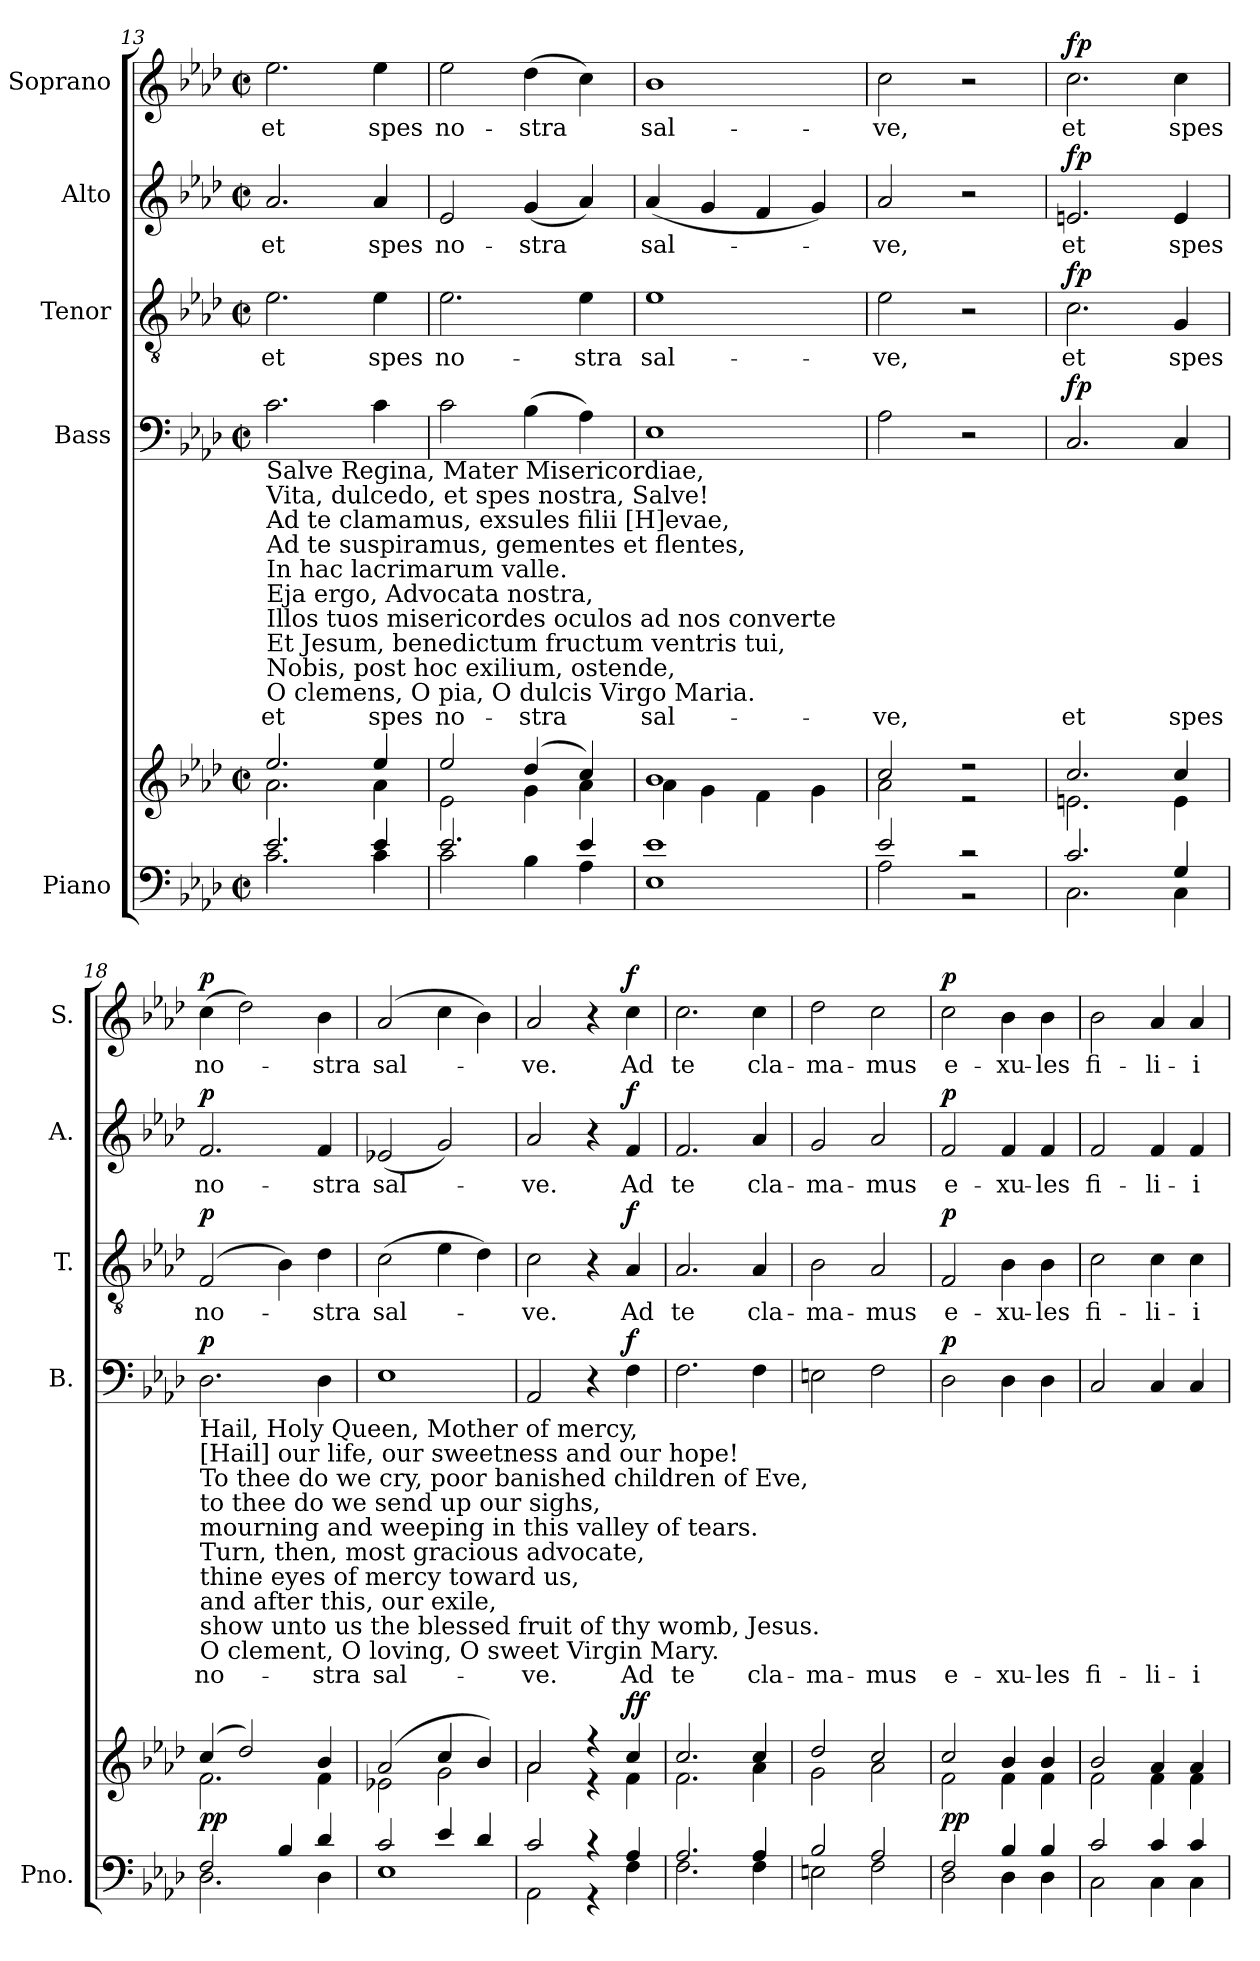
**kern	**kern	**dynam	**kern	**text	**dynam	**kern	**text	**dynam	**kern	**text	**dynam	**kern	**text	**dynam
*part5	*part5	*part5	*part4	*part4	*part4	*part3	*part3	*part3	*part2	*part2	*part2	*part1	*part1	*part1
*staff6	*staff5	*staff5/6	*staff4	*staff4	*staff4	*staff3	*staff3	*staff3	*staff2	*staff2	*staff2	*staff1	*staff1	*staff1
*I"Piano	*	*	*I"Bass	*	*	*I"Tenor	*	*	*I"Alto	*	*	*I"Soprano	*	*
*I'Pno.	*	*	*I'B.	*	*	*I'T.	*	*	*I'A.	*	*	*I'S.	*	*
*clefF4	*clefG2	*	*clefF4	*	*	*clefGv2	*	*	*clefG2	*	*	*clefG2	*	*
*k[b-e-a-d-]	*k[b-e-a-d-]	*	*k[b-e-a-d-]	*	*	*k[b-e-a-d-]	*	*	*k[b-e-a-d-]	*	*	*k[b-e-a-d-]	*	*
*A-:	*A-:	*	*A-:	*	*	*A-:	*	*	*A-:	*	*	*A-:	*	*
*M2/2	*M2/2	*	*M2/2	*	*	*M2/2	*	*	*M2/2	*	*	*M2/2	*	*
*met(c|)	*met(c|)	*	*met(c|)	*	*	*met(c|)	*	*	*met(c|)	*	*	*met(c|)	*	*
=13	=13	=13	=13	=13	=13	=13	=13	=13	=13	=13	=13	=13	=13	=13
*^	*^	*	*	*	*	*	*	*	*	*	*	*	*	*
!	!	!	!	!	!LO:TX:b:t=Salve Regina, Mater Misericordiae,	!	!	!	!	!	!	!	!	!	!	!
!	!	!	!	!	!LO:TX:b:t=Vita, dulcedo, et spes nostra, Salve!	!	!	!	!	!	!	!	!	!	!	!
!	!	!	!	!	!LO:TX:b:t=Ad te clamamus, exsules filii [H]evae,	!	!	!	!	!	!	!	!	!	!	!
!	!	!	!	!	!LO:TX:b:t=Ad te suspiramus, gementes et flentes,	!	!	!	!	!	!	!	!	!	!	!
!	!	!	!	!	!LO:TX:b:t=In hac lacrimarum valle.	!	!	!	!	!	!	!	!	!	!	!
!	!	!	!	!	!LO:TX:b:t=Eja ergo, Advocata nostra,	!	!	!	!	!	!	!	!	!	!	!
!	!	!	!	!	!LO:TX:b:t=Illos tuos misericordes oculos ad nos converte	!	!	!	!	!	!	!	!	!	!	!
!	!	!	!	!	!LO:TX:b:t=Et Jesum, benedictum fructum ventris tui,	!	!	!	!	!	!	!	!	!	!	!
!	!	!	!	!	!LO:TX:b:t=Nobis, post hoc exilium, ostende,	!	!	!	!	!	!	!	!	!	!	!
!	!	!	!	!	!LO:TX:b:t=O clemens, O pia, O dulcis Virgo Maria.	!	!	!	!	!	!	!	!	!	!	!
!	!	!	!	!	!	!LO:LY:b	!	!	!LO:LY:b	!	!	!LO:LY:b	!	!	!LO:LY:b	!
2.e-/	2.c\	2.ee-/	2.a-\	.	2.c\	et	.	2.e-\	et	.	2.a-/	et	.	2.ee-\	et	.
!	!	!	!	!	!	!LO:LY:b	!	!	!LO:LY:b	!	!	!LO:LY:b	!	!	!LO:LY:b	!
4e-/	4c\	4ee-/	4a-\	.	4c\	spes	.	4e-\	spes	.	4a-/	spes	.	4ee-\	spes	.
=14	=14	=14	=14	=14	=14	=14	=14	=14	=14	=14	=14	=14	=14	=14	=14	=14
!	!	!	!	!	!	!LO:LY:b	!	!	!LO:LY:b	!	!	!LO:LY:b	!	!	!LO:LY:b	!
2.e-/	2c\	2ee-/	2e-\	.	2c\	no-	.	2.e-\	no-	.	2e-/	no-	.	2ee-\	no-	.
!	!	!	!	!	!	!LO:LY:b	!	!	!	!	!	!LO:LY:b	!	!	!LO:LY:b	!
.	4B-\	(>4dd-/	4g\	.	(>4B-\	-stra	.	.	.	.	(<4g/	-stra	.	(>4dd-\	-stra	.
!	!	!	!	!	!	!	!	!	!LO:LY:b	!	!	!	!	!	!	!
4e-/	4A-\	4cc/)	4a-\	.	4A-\)	.	.	4e-\	-stra	.	4a-/)	.	.	4cc\)	.	.
=15	=15	=15	=15	=15	=15	=15	=15	=15	=15	=15	=15	=15	=15	=15	=15	=15
!	!	!	!	!	!	!LO:LY:b	!	!	!LO:LY:b	!	!	!LO:LY:b	!	!	!LO:LY:b	!
1e-	1E-	1b-	4a-\	.	1E-	sal-	.	1e-	sal-	.	(<4a-/	sal-	.	1b-	sal-	.
.	.	.	4g\	.	.	.	.	.	.	.	4g/	.	.	.	.	.
.	.	.	4f\	.	.	.	.	.	.	.	4f/	.	.	.	.	.
.	.	.	4g\	.	.	.	.	.	.	.	4g/)	.	.	.	.	.
=16	=16	=16	=16	=16	=16	=16	=16	=16	=16	=16	=16	=16	=16	=16	=16	=16
!	!	!	!	!	!	!LO:LY:b	!	!	!LO:LY:b	!	!	!LO:LY:b	!	!	!LO:LY:b	!
2e-/	2A-\	2cc/	2a-\	.	2A-\	-ve,	.	2e-\	-ve,	.	2a-/	ve,	.	2cc\	-ve,	.
2r	2r	2r	2r	.	2r	.	.	2r	.	.	2r	.	.	2r	.	.
=17	=17	=17	=17	=17	=17	=17	=17	=17	=17	=17	=17	=17	=17	=17	=17	=17
!	!	!	!	!LO:DY:a=2	!	!LO:LY:b	!	!	!LO:LY:b	!	!	!LO:LY:b	!	!	!LO:LY:b	!
!	!	!	!	!LO:DY:n=1:a	!	!	!LO:DY:a	!	!	!LO:DY:a	!	!	!LO:DY:a	!	!	!LO:DY:a
2.c/	2.C\	2.cc/	2.en\	fp fp	2.C/	et	fp	2.c\	et	fp	2.en/	et	fp	2.cc\	et	fp
!	!	!	!	!	!	!LO:LY:b	!	!	!LO:LY:b	!	!	!LO:LY:b	!	!	!LO:LY:b	!
4G/	4C\	4cc/	4e\	.	4C/	spes	.	4G/	spes	.	4e/	spes	.	4cc\	spes	.
=18	=18	=18	=18	=18	=18	=18	=18	=18	=18	=18	=18	=18	=18	=18	=18	=18
!	!	!	!	!	!LO:TX:b:t=Hail, Holy Queen, Mother of mercy,	!	!	!	!	!	!	!	!	!	!	!
!	!	!	!	!	!LO:TX:b:t=[Hail] our life, our sweetness and our hope!	!	!	!	!	!	!	!	!	!	!	!
!	!	!	!	!	!LO:TX:b:t=To thee do we cry, poor banished children of Eve,	!	!	!	!	!	!	!	!	!	!	!
!	!	!	!	!	!LO:TX:b:t=to thee do we send up our sighs,	!	!	!	!	!	!	!	!	!	!	!
!	!	!	!	!	!LO:TX:b:t=mourning and weeping in this valley of tears.	!	!	!	!	!	!	!	!	!	!	!
!	!	!	!	!	!LO:TX:b:t=Turn, then, most gracious advocate,	!	!	!	!	!	!	!	!	!	!	!
!	!	!	!	!	!LO:TX:b:t=thine eyes of mercy toward us,	!	!	!	!	!	!	!	!	!	!	!
!	!	!	!	!	!LO:TX:b:t=and after this, our exile,	!	!	!	!	!	!	!	!	!	!	!
!	!	!	!	!	!LO:TX:b:t=show unto us the blessed fruit of thy womb, Jesus.	!	!	!	!	!	!	!	!	!	!	!
!	!	!	!	!	!LO:TX:b:t=O clement, O loving, O sweet Virgin Mary.	!	!	!	!	!	!	!	!	!	!	!
!	!	!	!	!LO:DY:a=2	!	!LO:LY:b	!	!	!LO:LY:b	!	!	!LO:LY:b	!	!	!LO:LY:b	!
!	!	!	!	!LO:DY:n=1:a	!	!	!LO:DY:a	!	!	!LO:DY:a	!	!	!LO:DY:a	!	!	!LO:DY:a
2F/	2.D-\	(>4cc/	2.f\	p p	2.D-\	no-	p	(<2F/	no-	p	2.f/	no-	p	(>4cc\	no-	p
.	.	2dd-/)	.	.	.	.	.	.	.	.	.	.	.	2dd-\)	.	.
4B-/	.	.	.	.	.	.	.	4B-\)	.	.	.	.	.	.	.	.
!	!	!	!	!	!	!LO:LY:b	!	!	!LO:LY:b	!	!	!LO:LY:b	!	!	!LO:LY:b	!
4d-/	4D-\	4b-/	4f\	.	4D-\	-stra	.	4d-\	stra	.	4f/	-stra	.	4b-\	stra	.
=19	=19	=19	=19	=19	=19	=19	=19	=19	=19	=19	=19	=19	=19	=19	=19	=19
!	!	!	!	!	!	!LO:LY:b	!	!	!LO:LY:b	!	!	!LO:LY:b	!	!	!LO:LY:b	!
2c/	1E-	(>2a-/	2e-X\	.	1E-	sal-	.	(>2c\	sal-	.	(<2e-X/	sal-	.	(>2a-/	sal-	.
4e-/	.	4cc/	2g\	.	.	.	.	4e-\	.	.	2g/)	.	.	4cc\	.	.
4d-/	.	4b-/)	.	.	.	.	.	4d-\)	.	.	.	.	.	4b-\)	.	.
=20	=20	=20	=20	=20	=20	=20	=20	=20	=20	=20	=20	=20	=20	=20	=20	=20
!	!	!	!	!	!	!LO:LY:b	!	!	!LO:LY:b	!	!	!LO:LY:b	!	!	!LO:LY:b	!
2c/	2AA-\	2a-/	2a-\	.	2AA-/	-ve.	.	2c\	ve.	.	2a-/	ve.	.	2a-/	ve.	.
4r	4r	4r	4r	.	4r	.	.	4r	.	.	4r	.	.	4r	.	.
!	!	!	!	!LO:DY:b=2	!	!LO:LY:b	!	!	!LO:LY:b	!	!	!LO:LY:b	!	!	!LO:LY:b	!
!	!	!	!	!LO:DY:n=1:a	!	!	!LO:DY:a	!	!	!LO:DY:b	!	!	!LO:DY:a	!	!	!LO:DY:a
4A-/	4F\	4cc/	4f\	f f	4F\	Ad	f	4A-/	Ad	f	4f/	Ad	f	4cc\	Ad	f
=21	=21	=21	=21	=21	=21	=21	=21	=21	=21	=21	=21	=21	=21	=21	=21	=21
!	!	!	!	!	!	!LO:LY:b	!	!	!LO:LY:b	!	!	!LO:LY:b	!	!	!LO:LY:b	!
2.A-/	2.F\	2.cc/	2.f\	.	2.F\	te	.	2.A-/	te	.	2.f/	te	.	2.cc\	te	.
!	!	!	!	!	!	!LO:LY:b	!	!	!LO:LY:b	!	!	!LO:LY:b	!	!	!LO:LY:b	!
4A-/	4F\	4cc/	4a-\	.	4F\	cla-	.	4A-/	cla-	.	4a-/	cla-	.	4cc\	cla-	.
!!LO:PB:g=z
=22	=22	=22	=22	=22	=22	=22	=22	=22	=22	=22	=22	=22	=22	=22	=22	=22
!	!	!	!	!	!	!LO:LY:b	!	!	!LO:LY:b	!	!	!LO:LY:b	!	!	!LO:LY:b	!
2B-/	2En\	2dd-/	2g\	.	2En\	-ma-	.	2B-\	-ma-	.	2g/	-ma-	.	2dd-\	-ma-	.
!	!	!	!	!	!	!LO:LY:b	!	!	!LO:LY:b	!	!	!LO:LY:b	!	!	!LO:LY:b	!
2A-/	2F\	2cc/	2a-\	.	2F\	-mus	.	2A-/	-mus	.	2a-/	-mus	.	2cc\	-mus	.
=23	=23	=23	=23	=23	=23	=23	=23	=23	=23	=23	=23	=23	=23	=23	=23	=23
!	!	!	!	!LO:DY:a=2	!	!LO:LY:b	!	!	!LO:LY:b	!	!	!LO:LY:b	!	!	!LO:LY:b	!
!	!	!	!	!LO:DY:n=1:a	!	!	!LO:DY:a	!	!	!LO:DY:a	!	!	!LO:DY:a	!	!	!LO:DY:a
2F/	2D-\	2cc/	2f\	p p	2D-\	e-	p	2F/	e-	p	2f/	e-	p	2cc\	e-	p
!	!	!	!	!	!	!LO:LY:b	!	!	!LO:LY:b	!	!	!LO:LY:b	!	!	!LO:LY:b	!
4B-/	4D-\	4b-/	4f\	.	4D-\	-xu-	.	4B-\	-xu-	.	4f/	-xu-	.	4b-\	-xu-	.
!	!	!	!	!	!	!LO:LY:b	!	!	!LO:LY:b	!	!	!LO:LY:b	!	!	!LO:LY:b	!
4B-/	4D-\	4b-/	4f\	.	4D-\	-les	.	4B-\	-les	.	4f/	-les	.	4b-\	-les	.
=24	=24	=24	=24	=24	=24	=24	=24	=24	=24	=24	=24	=24	=24	=24	=24	=24
!	!	!	!	!	!	!LO:LY:b	!	!	!LO:LY:b	!	!	!LO:LY:b	!	!	!LO:LY:b	!
2c/	2C\	2b-/	2f\	.	2C/	fi-	.	2c\	fi-	.	2f/	fi-	.	2b-\	fi-	.
!	!	!	!	!	!	!LO:LY:b	!	!	!LO:LY:b	!	!	!LO:LY:b	!	!	!LO:LY:b	!
4c/	4C\	4a-/	4f\	.	4C/	-li-	.	4c\	-li-	.	4f/	-li-	.	4a-/	-li-	.
!	!	!	!	!	!	!LO:LY:b	!	!	!LO:LY:b	!	!	!LO:LY:b	!	!	!LO:LY:b	!
4c/	4C\	4a-/	4f\	.	4C/	-i	.	4c\	-i	.	4f/	-i	.	4a-/	-i	.
*v	*v	*	*	*	*	*	*	*	*	*	*	*	*	*	*	*
*	*v	*v	*	*	*	*	*	*	*	*	*	*	*	*	*
=	=	=	=	=	=	=	=	=	=	=	=	=	=	=
*-	*-	*-	*-	*-	*-	*-	*-	*-	*-	*-	*-	*-	*-	*-
